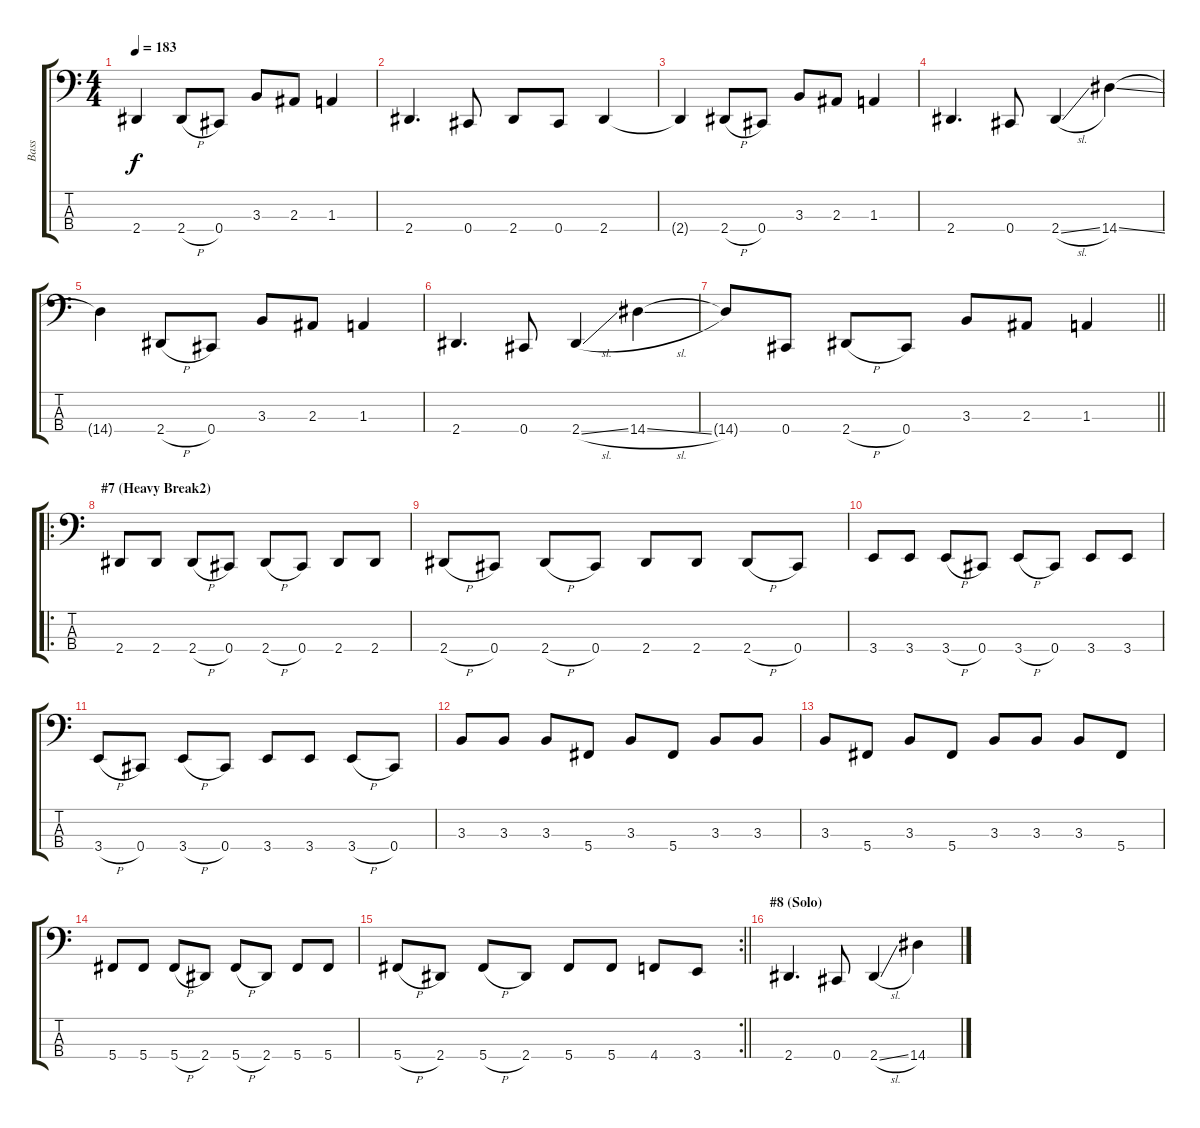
\track ("Bass" "Bass") {instrument electricbassfinger}
\staff {score tabs}
\tuning (Gb2 Db2 Ab1 Db1) {hide}
\ts (4 4)
\tempo 183
\clef f4
\ks c
2.4{t}.4{dy f} 2.4{h}.8 0.4.8 3.3.8 2.3.8 1.3.4 |
2.4.4{d} 0.4.8 2.4.8 0.4.8 2.4.4 |
2.4{t}.4 2.4{h}.8 0.4.8 3.3.8 2.3.8 1.3.4 |
2.4.4{d} 0.4.8 2.4{sl}.4 14.4{ss}.4 |
14.4{t}.4 2.4{h}.8 0.4.8 3.3.8 2.3.8 1.3.4 |
2.4.4{d} 0.4.8 2.4{sl}.4 14.4{sl}.4 |
\barLineRight lightlight
14.4{t}.8 0.4.8 2.4{h}.8 0.4.8 3.3.8 2.3.8 1.3.4 |
\ro
\section ("" "#7 (Heavy Break2)")
2.4.8 2.4.8 2.4{h}.8 0.4.8 2.4{h}.8 0.4.8 2.4.8 2.4.8 |
2.4{h}.8 0.4.8 2.4{h}.8 0.4.8 2.4.8 2.4.8 2.4{h}.8 0.4.8 |
3.4.8 3.4.8 3.4{h}.8 0.4.8 3.4{h}.8 0.4.8 3.4.8 3.4.8 |
3.4{h}.8 0.4.8 3.4{h}.8 0.4.8 3.4.8 3.4.8 3.4{h}.8 0.4.8 |
3.3.8 3.3.8 3.3.8 5.4.8 3.3.8 5.4.8 3.3.8 3.3.8 |
3.3.8 5.4.8 3.3.8 5.4.8 3.3.8 3.3.8 3.3.8 5.4.8 |
5.4.8 5.4.8 5.4{h}.8 2.4.8 5.4{h}.8 2.4.8 5.4.8 5.4.8 |
\rc 2
\barLineRight lightlight
5.4{h}.8 2.4.8 5.4{h}.8 2.4.8 5.4.8 5.4.8 4.4.8 3.4.8 |
\section ("" "#8 (Solo)")
2.4.4{d} 0.4.8 2.4{sl}.4 14.4{ss}.4
